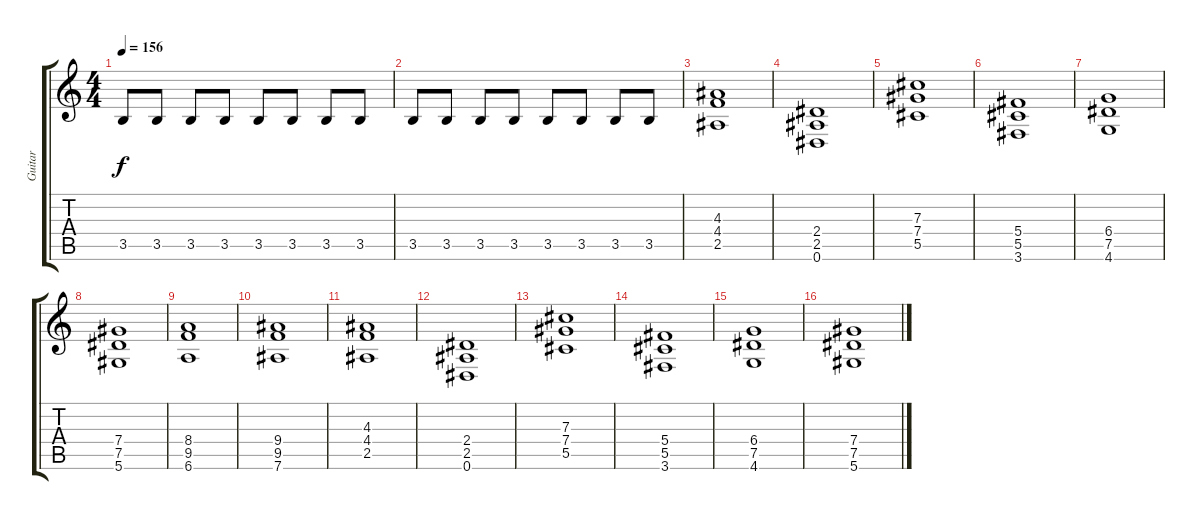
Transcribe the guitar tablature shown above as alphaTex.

\track ("Guitar" "Guitar") {instrument distortionguitar}
\staff {score tabs}
\tuning (Eb4 Bb3 Gb3 Db3 Ab2 Eb2) {hide}
\ts (4 4)
\tempo 156
\clef g2
\ks c
3.5.8{dy f} 3.5.8 3.5.8 3.5.8 3.5.8 3.5.8 3.5.8 3.5.8 |
3.5.8 3.5.8 3.5.8 3.5.8 3.5.8 3.5.8 3.5.8 3.5.8 |
(4.3 4.4 2.5).1 |
(2.4 2.5 0.6).1 |
(7.3 7.4 5.5).1 |
(5.4 5.5 3.6).1 |
(6.4 7.5 4.6).1 |
(7.4 7.5 5.6).1 |
(8.4 9.5 6.6).1 |
(9.4 9.5 7.6).1 |
(4.3 4.4 2.5).1 |
(2.4 2.5 0.6).1 |
(7.3 7.4 5.5).1 |
(5.4 5.5 3.6).1 |
(6.4 7.5 4.6).1 |
(7.4 7.5 5.6).1
